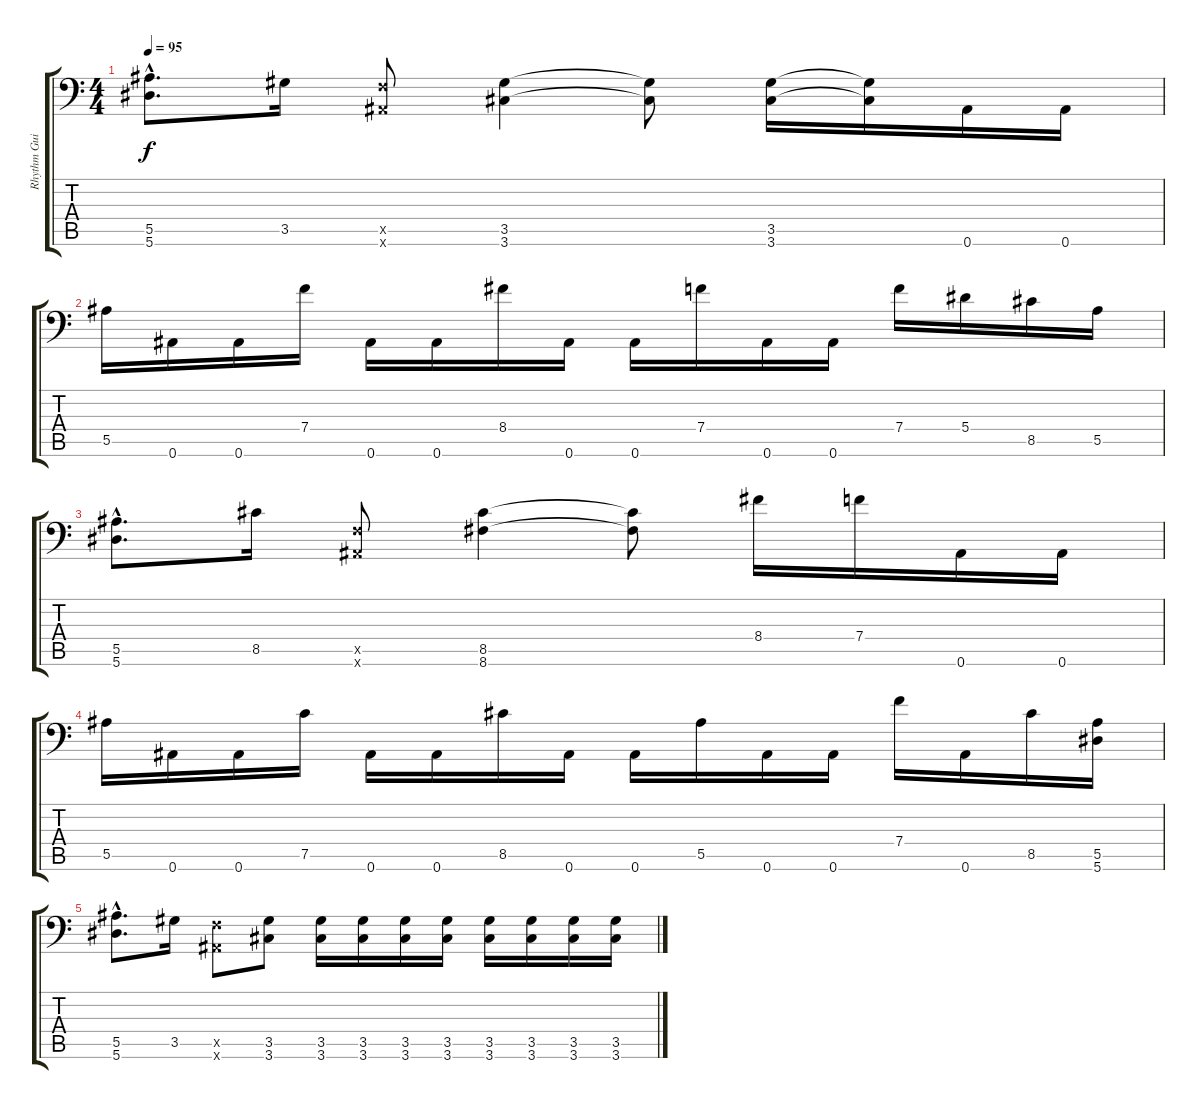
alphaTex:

\track ("Rhythm Guitar" "Rhythm Gui") {instrument overdrivenguitar}
\staff {score tabs}
\tuning (C4 G3 Eb3 Bb2 F2 Bb1) {hide}
\ts (4 4)
\tempo 95
\clef f4
\ks c
(5.5{hac} 5.6{hac}).8{d dy f} 3.5.16 (0.5{x} 0.6{x}).8 (3.5 3.6).4 (3.5{t} 3.6{t}).8 (3.5 3.6).16 (3.5{t} 3.6{t}).16 0.6.16 0.6.16 |
5.5.16 0.6.16 0.6.16 7.4.16 0.6.16 0.6.16 8.4.16 0.6.16 0.6.16 7.4.16 0.6.16 0.6.16 7.4.16 5.4.16 8.5.16 5.5.16 |
(5.5{hac} 5.6{hac}).8{d} 8.5.16 (0.5{x} 0.6{x}).8 (8.5 8.6).4 (8.5{t} 8.6{t}).8 8.4.16 7.4.16 0.6.16 0.6.16 |
5.5.16 0.6.16 0.6.16 7.5.16 0.6.16 0.6.16 8.5.16 0.6.16 0.6.16 5.5.16 0.6.16 0.6.16 7.4.16 0.6.16 8.5.16 (5.5 5.6).16 |
(5.5{hac} 5.6{hac}).8{d} 3.5.16 (0.5{x} 0.6{x}).8 (3.5 3.6).8 (3.5 3.6).16 (3.5 3.6).16 (3.5 3.6).16 (3.5 3.6).16 (3.5 3.6).16 (3.5 3.6).16 (3.5 3.6).16 (3.5 3.6).16
